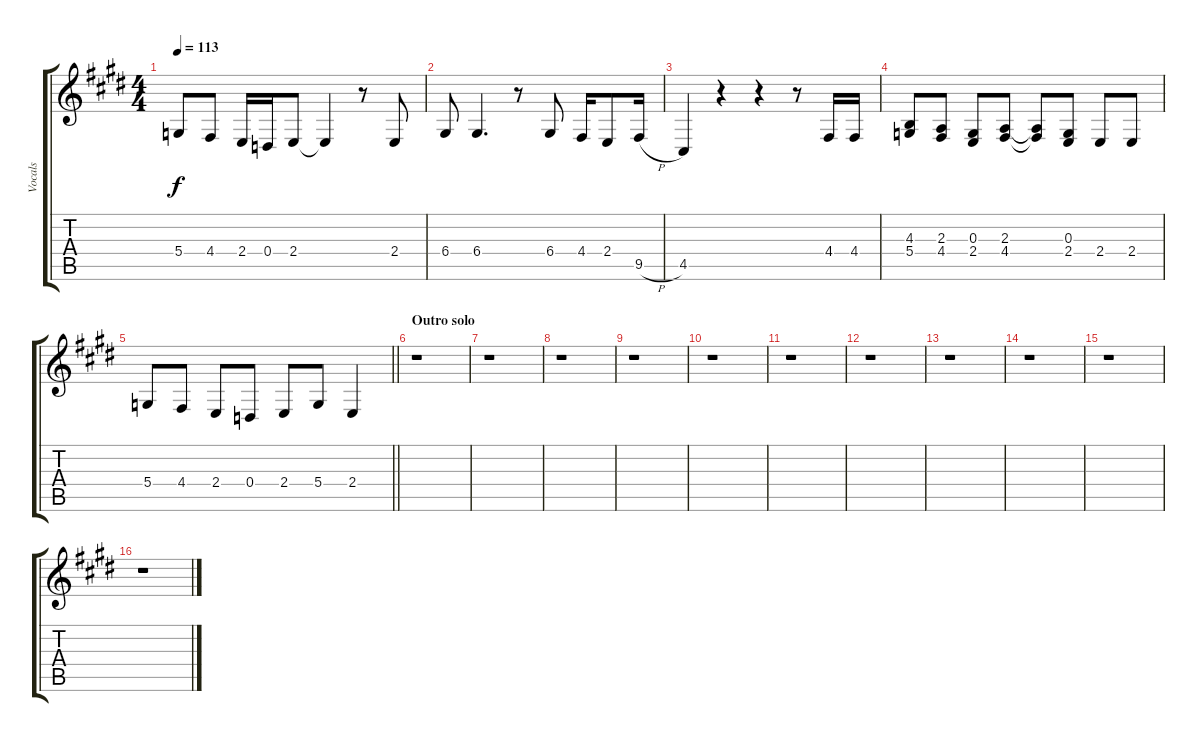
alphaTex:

\track ("Vocals" "Vocals") {instrument clarinet}
\staff {score tabs}
\tuning (E4 B3 G3 D3 A2 E2) {hide}
\ts (4 4)
\tempo 113
\clef g2
\ks e
5.4.8{dy f} 4.4.8 2.4.16 0.4.16 2.4.8 2.4{t}.4 r.8 2.4.8 |
6.4.8 6.4.4{d} r.8 6.4.8 4.4.16 2.4.8 9.5{h}.16 |
4.5.4 r.4 r.4 r.8 4.4.16 4.4.16 |
(4.3 5.4).8 (2.3 4.4).8 (0.3 2.4).8 (2.3 4.4).8 (2.3{t} 4.4{t}).8 (0.3 2.4).8 2.4.8 2.4.8 |
\barLineRight lightlight
5.4.8 4.4.8 2.4.8 0.4.8 2.4.8 5.4.8 2.4.4 |
\section ("" "Outro solo")
r.1 |
r.1 |
r.1 |
r.1 |
r.1 |
r.1 |
r.1 |
r.1 |
r.1 |
r.1 |
r.1
